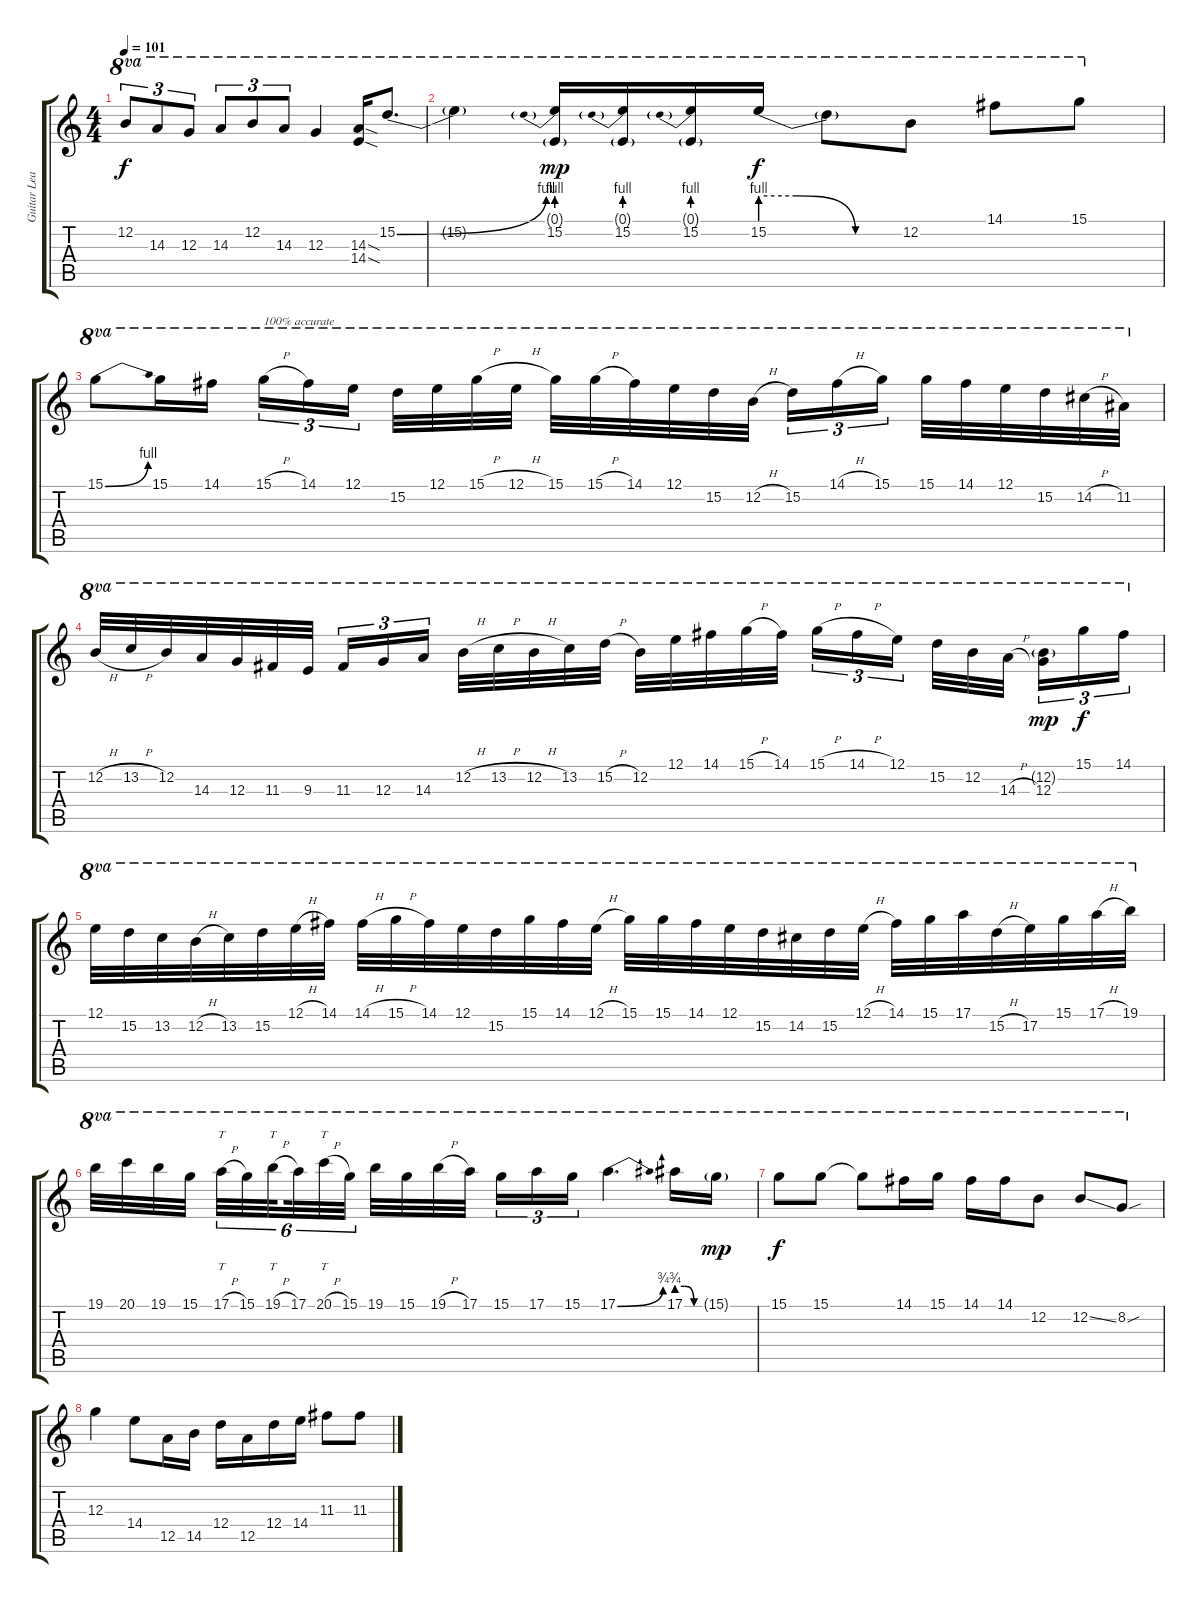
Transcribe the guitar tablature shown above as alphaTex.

\track ("Guitar Lead" "Guitar Lea") {instrument overdrivenguitar}
\staff {score tabs}
\tuning (E4 B3 G3 D3 A2 E2) {hide}
\ts (4 4)
\tempo 101
\clef g2
\ks c
12.2.8{tu (3 2) ot 8va dy f} 14.3.8{tu (3 2) ot 8va} 12.3.8{tu (3 2) ot 8va} 14.3.8{tu (3 2) ot 8va} 12.2.8{tu (3 2) ot 8va} 14.3.8{tu (3 2) ot 8va} 12.3.4{ot 8va} (14.3{sod} 14.4{sod}).16{ot 8va} 15.2{be (bend 0 0 60 4)}.8{d ot 8va} |
15.2{t}.4{ot 8va} (0.1{g} 15.2{be (prebend 0 4 60 4)}).16{ot 8va dy mp} (0.1{g} 15.2{be (prebend 0 4 60 4)}).16{ot 8va} (0.1{g} 15.2{be (prebend 0 4 60 4)}).16{ot 8va} 15.2{be (custom 0 4 15 4 40 0 60 0)}.16{ot 8va dy f} 15.2{t}.8{ot 8va} 12.2.8{ot 8va} 14.1.8{ot 8va} 15.1.8{ot 8va} |
15.1{be (bend 0 0 60 4)}.8{ot 8va} 15.1.16{ot 8va} 14.1.16{ot 8va} 15.1{h}.16{tu (3 2) ot 8va txt "100% accurate"} 14.1.16{tu (3 2) ot 8va} 12.1.16{tu (3 2) ot 8va beam splitsecondary} 15.2.32{ot 8va} 12.1.32{ot 8va} 15.1{h}.32{ot 8va} 12.1{h}.32{ot 8va} 15.1.32{ot 8va} 15.1{h}.32{ot 8va} 14.1.32{ot 8va} 12.1.32{ot 8va} 15.2.32{ot 8va} 12.2{h}.32{ot 8va beam splitsecondary} 15.2.16{tu (3 2) ot 8va} 14.1{h}.16{tu (3 2) ot 8va} 15.1.16{tu (3 2) ot 8va beam splitsecondary} 15.1.32{ot 8va} 14.1.32{ot 8va} 12.1.32{ot 8va} 15.2.32{ot 8va} 14.2{h}.32{ot 8va} 11.2.32{ot 8va} |
12.2{h}.32{ot 8va} 13.2{h}.32{ot 8va} 12.2.32{ot 8va} 14.3.32{ot 8va} 12.3.32{ot 8va} 11.3.32{ot 8va} 9.3.32{ot 8va beam splitsecondary} 11.3.16{tu (3 2) ot 8va} 12.3.16{tu (3 2) ot 8va} 14.3.16{tu (3 2) ot 8va beam splitsecondary} 12.2{h}.32{ot 8va} 13.2{h}.32{ot 8va} 12.2{h}.32{ot 8va} 13.2.32{ot 8va} 15.2{h}.32{ot 8va} 12.2.32{ot 8va} 12.1.32{ot 8va} 14.1.32{ot 8va} 15.1{h}.32{ot 8va} 14.1.32{ot 8va beam splitsecondary} 15.1{h}.16{tu (3 2) ot 8va} 14.1{h}.16{tu (3 2) ot 8va} 12.1.16{tu (3 2) ot 8va} 15.2.32{ot 8va} 12.2.32{ot 8va} 14.3{h}.32{ot 8va beam splitsecondary} (12.2{g} 12.3).16{tu (3 2) ot 8va dy mp} 15.1.16{tu (3 2) ot 8va dy f} 14.1.16{tu (3 2) ot 8va} |
12.1.32{ot 8va} 15.2.32{ot 8va} 13.2.32{ot 8va} 12.2{h}.32{ot 8va} 13.2.32{ot 8va} 15.2.32{ot 8va} 12.1{h}.32{ot 8va} 14.1.32{ot 8va} 14.1{h}.32{ot 8va} 15.1{h}.32{ot 8va} 14.1.32{ot 8va} 12.1.32{ot 8va} 15.2.32{ot 8va} 15.1.32{ot 8va} 14.1.32{ot 8va} 12.1{h}.32{ot 8va} 15.1.32{ot 8va} 15.1.32{ot 8va} 14.1.32{ot 8va} 12.1.32{ot 8va} 15.2.32{ot 8va} 14.2.32{ot 8va} 15.2.32{ot 8va} 12.1{h}.32{ot 8va} 14.1.32{ot 8va} 15.1.32{ot 8va} 17.1.32{ot 8va} 15.2{h}.32{ot 8va} 17.2.32{ot 8va} 15.1.32{ot 8va} 17.1{h}.32{ot 8va} 19.1.32{ot 8va} |
19.1.32{ot 8va} 20.1.32{ot 8va} 19.1.32{ot 8va} 15.1.32{ot 8va beam splitsecondary} 17.1{h}.32{tt tu (6 4) ot 8va} 15.1.32{tu (6 4) ot 8va} 19.1{h}.32{tt tu (6 4) ot 8va beam splitsecondary} 17.1.32{tu (6 4) ot 8va} 20.1{h}.32{tt tu (6 4) ot 8va} 15.1.32{tu (6 4) ot 8va} 19.1.32{ot 8va} 15.1.32{ot 8va} 19.1{h}.32{ot 8va} 17.1.32{ot 8va beam splitsecondary} 15.1.16{tu (3 2) ot 8va} 17.1.16{tu (3 2) ot 8va} 15.1.16{tu (3 2) ot 8va} 17.1{be (bend 0 0 60 3)}.4{d ot 8va} 17.1{be (custom 0 3 20 3 45 0 60 0)}.16{ot 8va} 15.1{g}.16{ot 8va dy mp} |
15.1.8{ot 8va dy f} 15.1.8{ot 8va} 15.1{t}.8{ot 8va} 14.1.16{ot 8va} 15.1.16{ot 8va} 14.1.16{ot 8va} 14.1.16{ot 8va} 12.2.8{ot 8va} 12.2{ss}.8{ot 8va} 8.2{sou}.8{ot 8va} |
12.3.4 14.4.8 12.5.16 14.5.16 12.4.16 12.5.16 12.4.16 14.4.16 11.3.8 11.3{ss}.8
